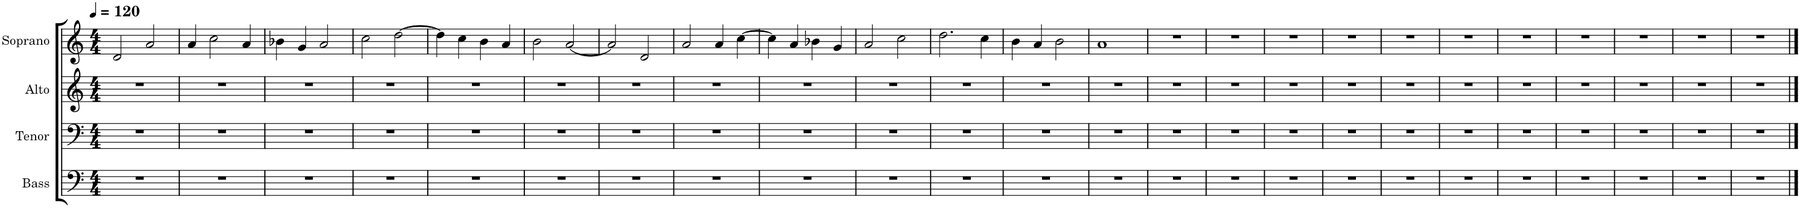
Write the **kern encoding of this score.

**kern	**kern	**kern	**kern
*part4	*part3	*part2	*part1
*staff4	*staff3	*staff2	*staff1
*I"Bass	*I"Tenor	*I"Alto	*I"Soprano
*I'B.	*I'T.	*I'A.	*I'S.
*clefF4	*clefF4	*clefG2	*clefG2
*k[]	*k[]	*k[]	*k[]
*M4/4	*M4/4	*M4/4	*M4/4
*MM120	*MM120	*MM120	*MM120
=1	=1	=1	=1
1r	1r	1r	2d/
.	.	.	2a/
=2	=2	=2	=2
1r	1r	1r	4a/
.	.	.	2cc\
.	.	.	4a/
=3	=3	=3	=3
1r	1r	1r	4b-X\
.	.	.	4g/
.	.	.	2a/
=4	=4	=4	=4
1r	1r	1r	2cc\
.	.	.	[2dd\
=5	=5	=5	=5
1r	1r	1r	4dd\]
.	.	.	4cc\
.	.	.	4b\
.	.	.	4a/
=6	=6	=6	=6
1r	1r	1r	2b\
.	.	.	[2a/
=7	=7	=7	=7
1r	1r	1r	2a/]
.	.	.	2d/
=8	=8	=8	=8
1r	1r	1r	2a/
.	.	.	4a/
.	.	.	[4cc\
=9	=9	=9	=9
1r	1r	1r	4cc\]
.	.	.	4a/
.	.	.	4b-X\
.	.	.	4g/
=10	=10	=10	=10
1r	1r	1r	2a/
.	.	.	2cc\
=11	=11	=11	=11
1r	1r	1r	2.dd\
.	.	.	4cc\
=12	=12	=12	=12
1r	1r	1r	4b\
.	.	.	4a/
.	.	.	2b\
=13	=13	=13	=13
1r	1r	1r	1a
=14	=14	=14	=14
1r	1r	1r	1r
=15	=15	=15	=15
1r	1r	1r	1r
=16	=16	=16	=16
1r	1r	1r	1r
=17	=17	=17	=17
1r	1r	1r	1r
=18	=18	=18	=18
1r	1r	1r	1r
=19	=19	=19	=19
1r	1r	1r	1r
=20	=20	=20	=20
1r	1r	1r	1r
=21	=21	=21	=21
1r	1r	1r	1r
=22	=22	=22	=22
1r	1r	1r	1r
=23	=23	=23	=23
1r	1r	1r	1r
=24	=24	=24	=24
1r	1r	1r	1r
==	==	==	==
*-	*-	*-	*-
